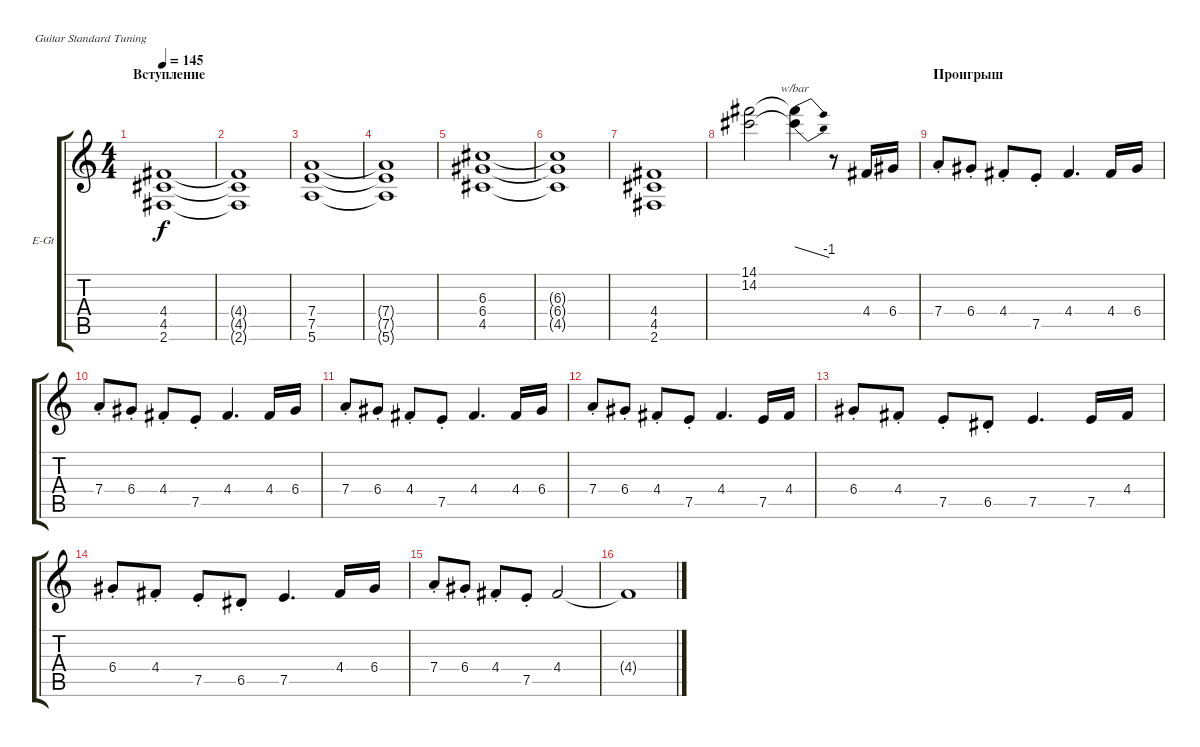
\defaultSystemsLayout 4
\bracketExtendMode groupsimilarinstruments
\firstSystemTrackNameOrientation horizontal
\otherSystemsTrackNameOrientation horizontal
\track ("Electric Guitar" "E-Gt") {instrument overdrivenguitar}
\staff {score tabs}
\tuning (E4 B3 G3 D3 A2 E2)
\ts (4 4)
\section ("" "Вступление")
\tempo 145
\clef g2
\scale
0.485477
\ks c
(2.6 4.5 4.4).1{dy f instrument overdrivenguitar} |
\scale
0.257261 (2.6{t} 4.5{t} 4.4{t}).1 |
\scale
0.257261 (5.6 7.5 7.4).1 |
\scale
0.333333 (5.6{t} 7.5{t} 7.4{t}).1 |
\scale
0.333333 (4.5 6.4 6.3).1 |
\scale
0.333333 (4.5{t} 6.4{t} 6.3{t}).1 |
(2.6 4.5 4.4).1 |
(14.1 14.2).2 (14.1{t} 14.2{t}).4{tbe (dive default 0 0 45 -4)} r.8 4.4.16 6.4.16 |
\section ("" "Проигрыш")
7.4{st}.8 6.4{st}.8 4.4{st}.8 7.5{st}.8 4.4.4{d} 4.4.16 6.4.16 |
7.4{st}.8 6.4{st}.8 4.4{st}.8 7.5{st}.8 4.4.4{d} 4.4.16 6.4.16 |
7.4{st}.8 6.4{st}.8 4.4{st}.8 7.5{st}.8 4.4.4{d} 4.4.16 6.4.16 |
7.4{st}.8 6.4{st}.8 4.4{st}.8 7.5{st}.8 4.4.4{d} 7.5.16 4.4.16 |
6.4{st}.8 4.4{st}.8 7.5{st}.8 6.5{st}.8 7.5.4{d} 7.5.16 4.4.16 |
6.4{st}.8 4.4{st}.8 7.5{st}.8 6.5{st}.8 7.5.4{d} 4.4.16 6.4.16 |
7.4{st}.8 6.4{st}.8 4.4{st}.8 7.5{st}.8 4.4.2 |
4.4{t}.1
